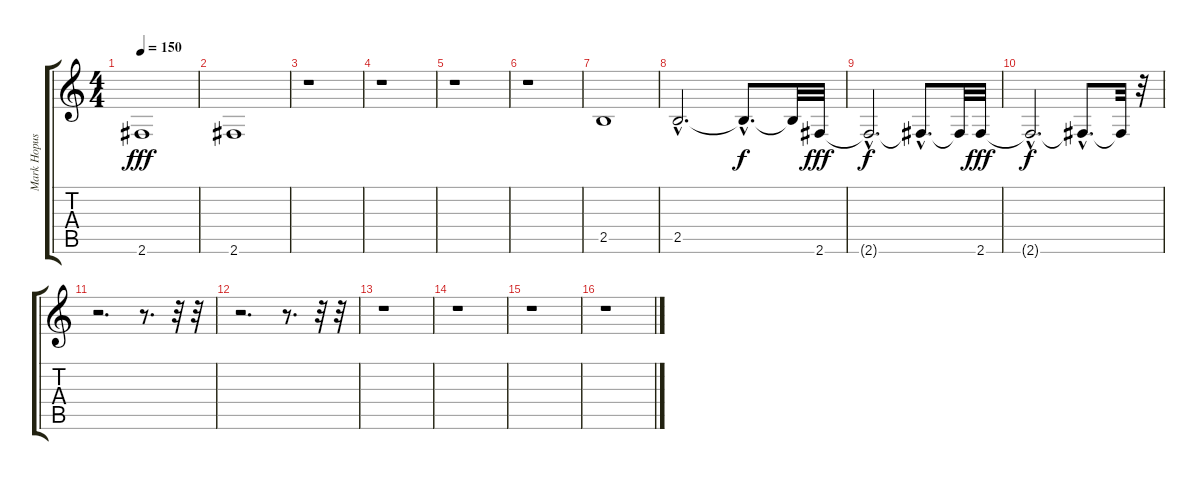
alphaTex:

\track ("Mark Hopuss" "Mark Hopus") {instrument electricbasspick}
\staff {score tabs}
\tuning (E4 B3 G3 D3 A2 E2) {hide}
\ts (4 4)
\tempo 150
\clef g2
\ks c
2.6.1{dy fff} |
2.6.1 |
r.1 |
r.1 |
r.1 |
r.1 |
2.5.1 |
2.5{hac}.2{d} 2.5{hac t}.8{d dy f} 2.5{t}.32 2.6.32{dy fff} |
2.6{hac t}.2{d dy f} 2.6{hac t}.8{d} 2.6{t}.32 2.6.32{dy fff} |
2.6{hac t}.2{d dy f} 2.6{hac t}.8{d} 2.6{t}.32 r.32 |
r.2{d} r.8{d} r.32 r.32 |
r.2{d} r.8{d} r.32 r.32 |
r.1 |
r.1 |
r.1 |
r.1
